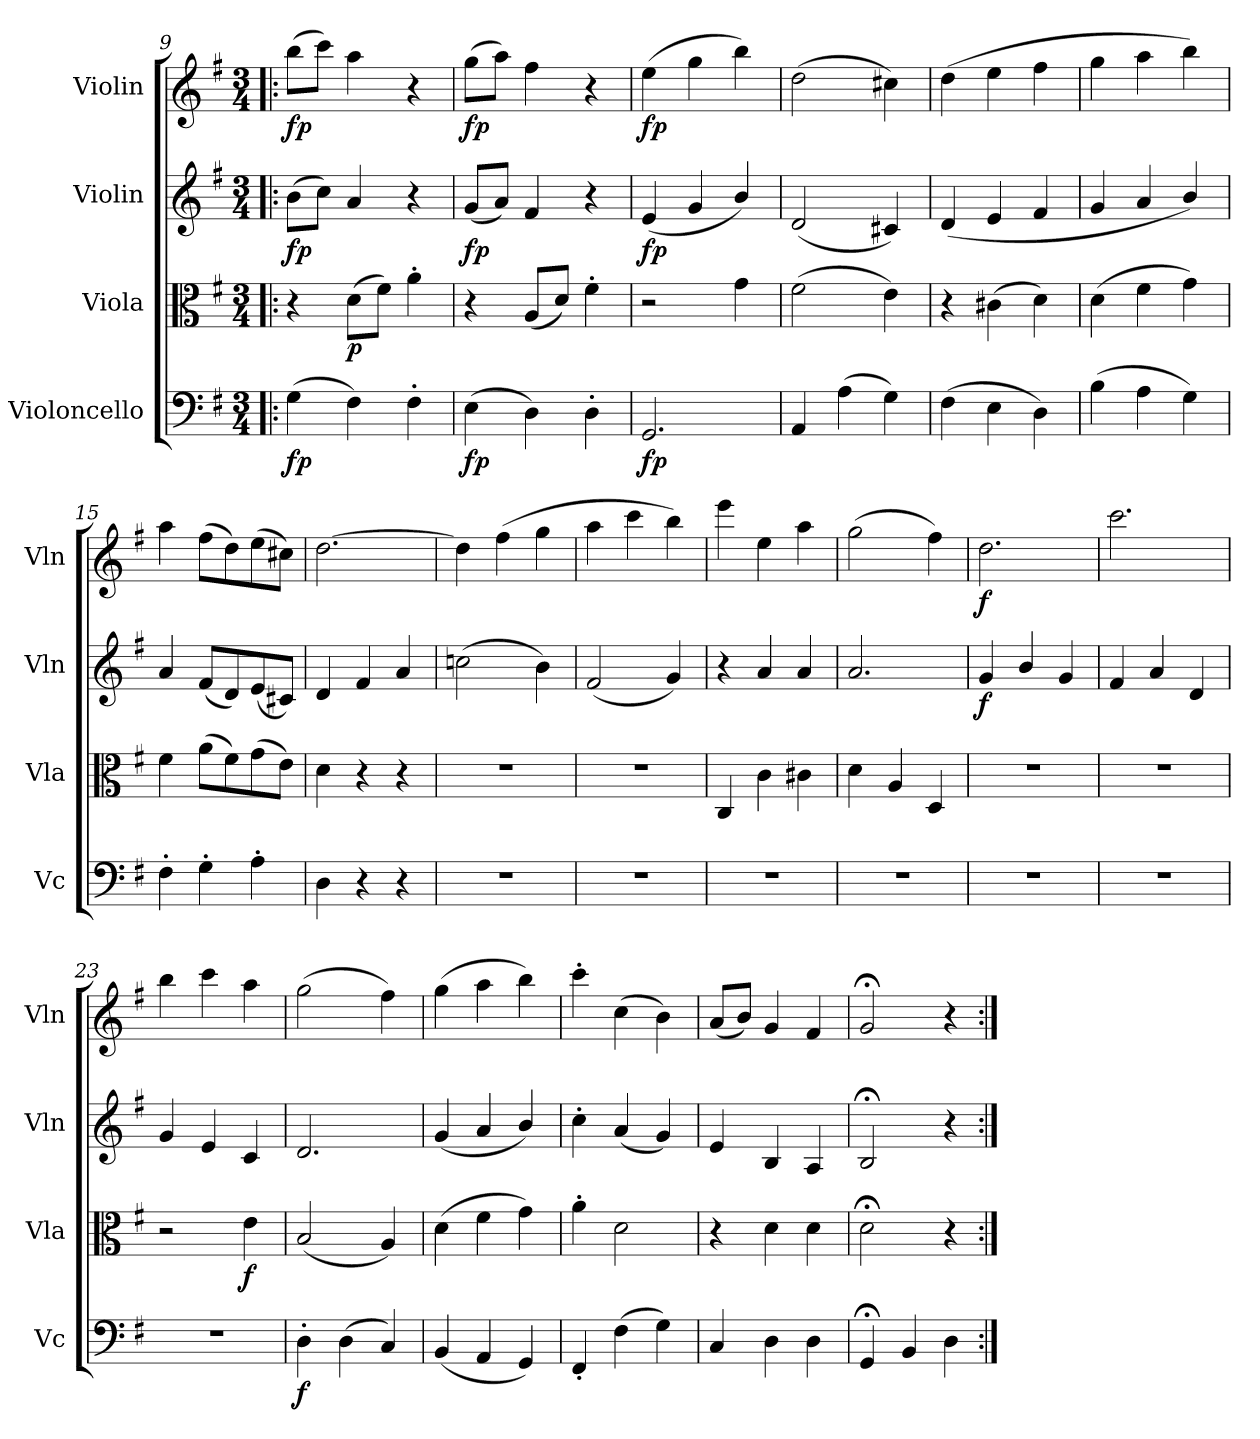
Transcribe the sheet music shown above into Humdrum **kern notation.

**kern	**dynam	**kern	**dynam	**kern	**dynam	**kern	**dynam
*part4	*part4	*part3	*part3	*part2	*part2	*part1	*part1
*staff4	*staff4	*staff3	*staff3	*staff2	*staff2	*staff1	*staff1
*I"Violoncello	*	*I"Viola	*	*I"Violin	*	*I"Violin	*
*I'Vc	*	*I'Vla	*	*I'Vln	*	*I'Vln	*
*clefF4	*	*clefC3	*	*clefG2	*	*clefG2	*
*k[f#]	*	*k[f#]	*	*k[f#]	*	*k[f#]	*
*G:	*	*G:	*	*G:	*	*G:	*
*M3/4	*	*M3/4	*	*M3/4	*	*M3/4	*
=9!|:	=9!|:	=9!|:	=9!|:	=9!|:	=9!|:	=9!|:	=9!|:
(4G\	fp	4r	.	(8b\L	fp	(8bb\L	fp
.	.	.	.	8cc\J)	.	8ccc\J)	.
4F#\)	.	(8d\L	p	4a/	.	4aa\	.
.	.	8f#\J)	.	.	.	.	.
4F#'\	.	4a'\	.	4r	.	4r	.
=10	=10	=10	=10	=10	=10	=10	=10
(4E\	fp	4r	.	(8g/L	fp	(8gg\L	fp
.	.	.	.	8a/J)	.	8aa\J)	.
4D\)	.	(8A/L	.	4f#/	.	4ff#\	.
.	.	8d/J)	.	.	.	.	.
4D'\	.	4f#'\	.	4r	.	4r	.
=11	=11	=11	=11	=11	=11	=11	=11
2.GG/	fp	2r	.	(4e/	fp	(4ee\	fp
.	.	.	.	4g/	.	4gg\	.
.	.	4g\	.	4b/)	.	4bb\)	.
=12	=12	=12	=12	=12	=12	=12	=12
4AA/	.	(2f#\	.	(2d/	.	(2dd\	.
(4A\	.	.	.	.	.	.	.
4G\)	.	4e\)	.	4c#X/)	.	4cc#X\)	.
=13	=13	=13	=13	=13	=13	=13	=13
(4F#\	.	4r	.	(4d/	.	(4dd\	.
4E\	.	(4c#X\	.	4e/	.	4ee\	.
4D\)	.	4d\)	.	4f#/	.	4ff#\	.
=14	=14	=14	=14	=14	=14	=14	=14
(4B\	.	(4d\	.	4g/	.	4gg\	.
4A\	.	4f#\	.	4a/	.	4aa\	.
4G\)	.	4g\)	.	4b/)	.	4bb\)	.
=15	=15	=15	=15	=15	=15	=15	=15
4F#'\	.	4f#\	.	4a/	.	4aa\	.
4G'\	.	(8a\L	.	(8f#/L	.	(8ff#\L	.
.	.	8f#\)	.	8d/)	.	8dd\)	.
4A'\	.	(8g\	.	(8e/	.	(8ee\	.
.	.	8e\J)	.	8c#X/J)	.	8cc#X\J)	.
=16	=16	=16	=16	=16	=16	=16	=16
4D\	.	4d\	.	4d/	.	[2.dd\	.
4r	.	4r	.	4f#/	.	.	.
4r	.	4r	.	4a/	.	.	.
=17	=17	=17	=17	=17	=17	=17	=17
2.r	.	2.r	.	(2ccn\	.	4dd\]	.
.	.	.	.	.	.	(4ff#\	.
.	.	.	.	4b\)	.	4gg\	.
=18	=18	=18	=18	=18	=18	=18	=18
2.r	.	2.r	.	(2f#/	.	4aa\	.
.	.	.	.	.	.	4ccc\	.
.	.	.	.	4g/)	.	4bb\)	.
=19	=19	=19	=19	=19	=19	=19	=19
2.r	.	4C/	.	4r	.	4eee\	.
.	.	4c\	.	4a/	.	4ee\	.
.	.	4c#X\	.	4a/	.	4aa\	.
=20	=20	=20	=20	=20	=20	=20	=20
2.r	.	4d\	.	2.a/	.	(2gg\	.
.	.	4A/	.	.	.	.	.
.	.	4D/	.	.	.	4ff#\)	.
=21	=21	=21	=21	=21	=21	=21	=21
2.r	.	2.r	.	4g/	f	2.dd\	f
.	.	.	.	4b/	.	.	.
.	.	.	.	4g/	.	.	.
=22	=22	=22	=22	=22	=22	=22	=22
2.r	.	2.r	.	4f#/	.	2.ccc\	.
.	.	.	.	4a/	.	.	.
.	.	.	.	4d/	.	.	.
=23	=23	=23	=23	=23	=23	=23	=23
2.r	.	2r	.	4g/	.	4bb\	.
.	.	.	.	4e/	.	4ccc\	.
.	.	4e\	f	4c/	.	4aa\	.
=24	=24	=24	=24	=24	=24	=24	=24
4D'\	f	(2B/	.	2.d/	.	(2gg\	.
(4D\	.	.	.	.	.	.	.
4C/)	.	4A/)	.	.	.	4ff#\)	.
=25	=25	=25	=25	=25	=25	=25	=25
(4BB/	.	(4d\	.	(4g/	.	(4gg\	.
4AA/	.	4f#\	.	4a/	.	4aa\	.
4GG/)	.	4g\)	.	4b/)	.	4bb\)	.
=26	=26	=26	=26	=26	=26	=26	=26
4FF#'/	.	4a'\	.	4cc'\	.	4ccc'\	.
(4F#\	.	2d\	.	(4a/	.	(4cc\	.
4G\)	.	.	.	4g/)	.	4b\)	.
=27	=27	=27	=27	=27	=27	=27	=27
4C/	.	4r	.	4e/	.	(8a/L	.
.	.	.	.	.	.	8b/J)	.
4D\	.	4d\	.	4B/	.	4g/	.
4D\	.	4d\	.	4A/	.	4f#/	.
=28	=28	=28	=28	=28	=28	=28	=28
4GG;</	.	2d;<\	.	2B;</	.	2g;</	.
4BB/	.	.	.	.	.	.	.
4D\	.	4r	.	4r	.	4r	.
=:|!	=:|!	=:|!	=:|!	=:|!	=:|!	=:|!	=:|!
*-	*-	*-	*-	*-	*-	*-	*-
